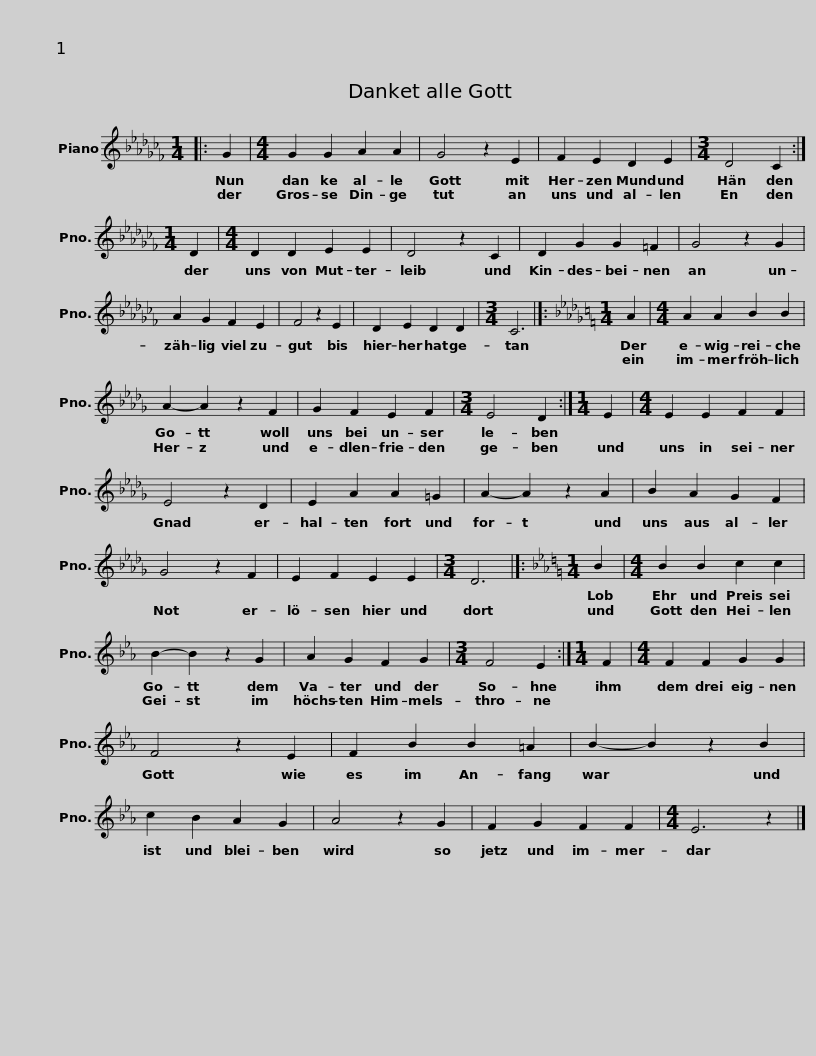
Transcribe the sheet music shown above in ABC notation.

X:1
L:1/8
M:1/4
I:linebreak $
K:Cb
V:1 treble
V:1
|: G2 |[M:4/4] G2 G2 A2 A2 | G4 z2 E2 | F2 E2 D2 E2 |[M:3/4] D4 C2 :| %5
[M:1/4] D2 |$[M:4/4] D2 D2 E2 E2 | D4 z2 C2 | D2 G2 G2 =F2 | G4 z2 G2 | %10
 A2 G2 F2 E2 | F4 z2 E2 |$ D2 E2 D2 D2 |[M:3/4] C6 |]:$[K:Db][M:1/4] A2 | %15
[M:4/4] A2 A2 B2 B2 | A2- A2 z2 F2 | G2 F2 E2 F2 |[M:3/4] E4 D2 :|[M:1/4] E2 |$ %20
[M:4/4] E2 E2 F2 F2 | E4 z2 D2 | E2 A2 A2 =G2 | A2- A2 z2 A2 | B2 A2 G2 F2 | %25
 G4 z2 F2 |$ E2 F2 E2 E2 |[M:3/4] D6 |]:$[K:Eb][M:1/4] B2 |[M:4/4] B2 B2 c2 c2 | %30
 B2- B2 z2 G2 | A2 G2 F2 G2 |[M:3/4] F4 E2 :|[M:1/4] F2 |$[M:4/4] F2 F2 G2 G2 | %35
 F4 z2 E2 | F2 B2 B2 =A2 | B2- B2 z2 B2 | c2 B2 A2 G2 | A4 z2 G2 |$ %40
 F2 G2 F2 F2 |[M:4/4] E6 z2 |] %42
